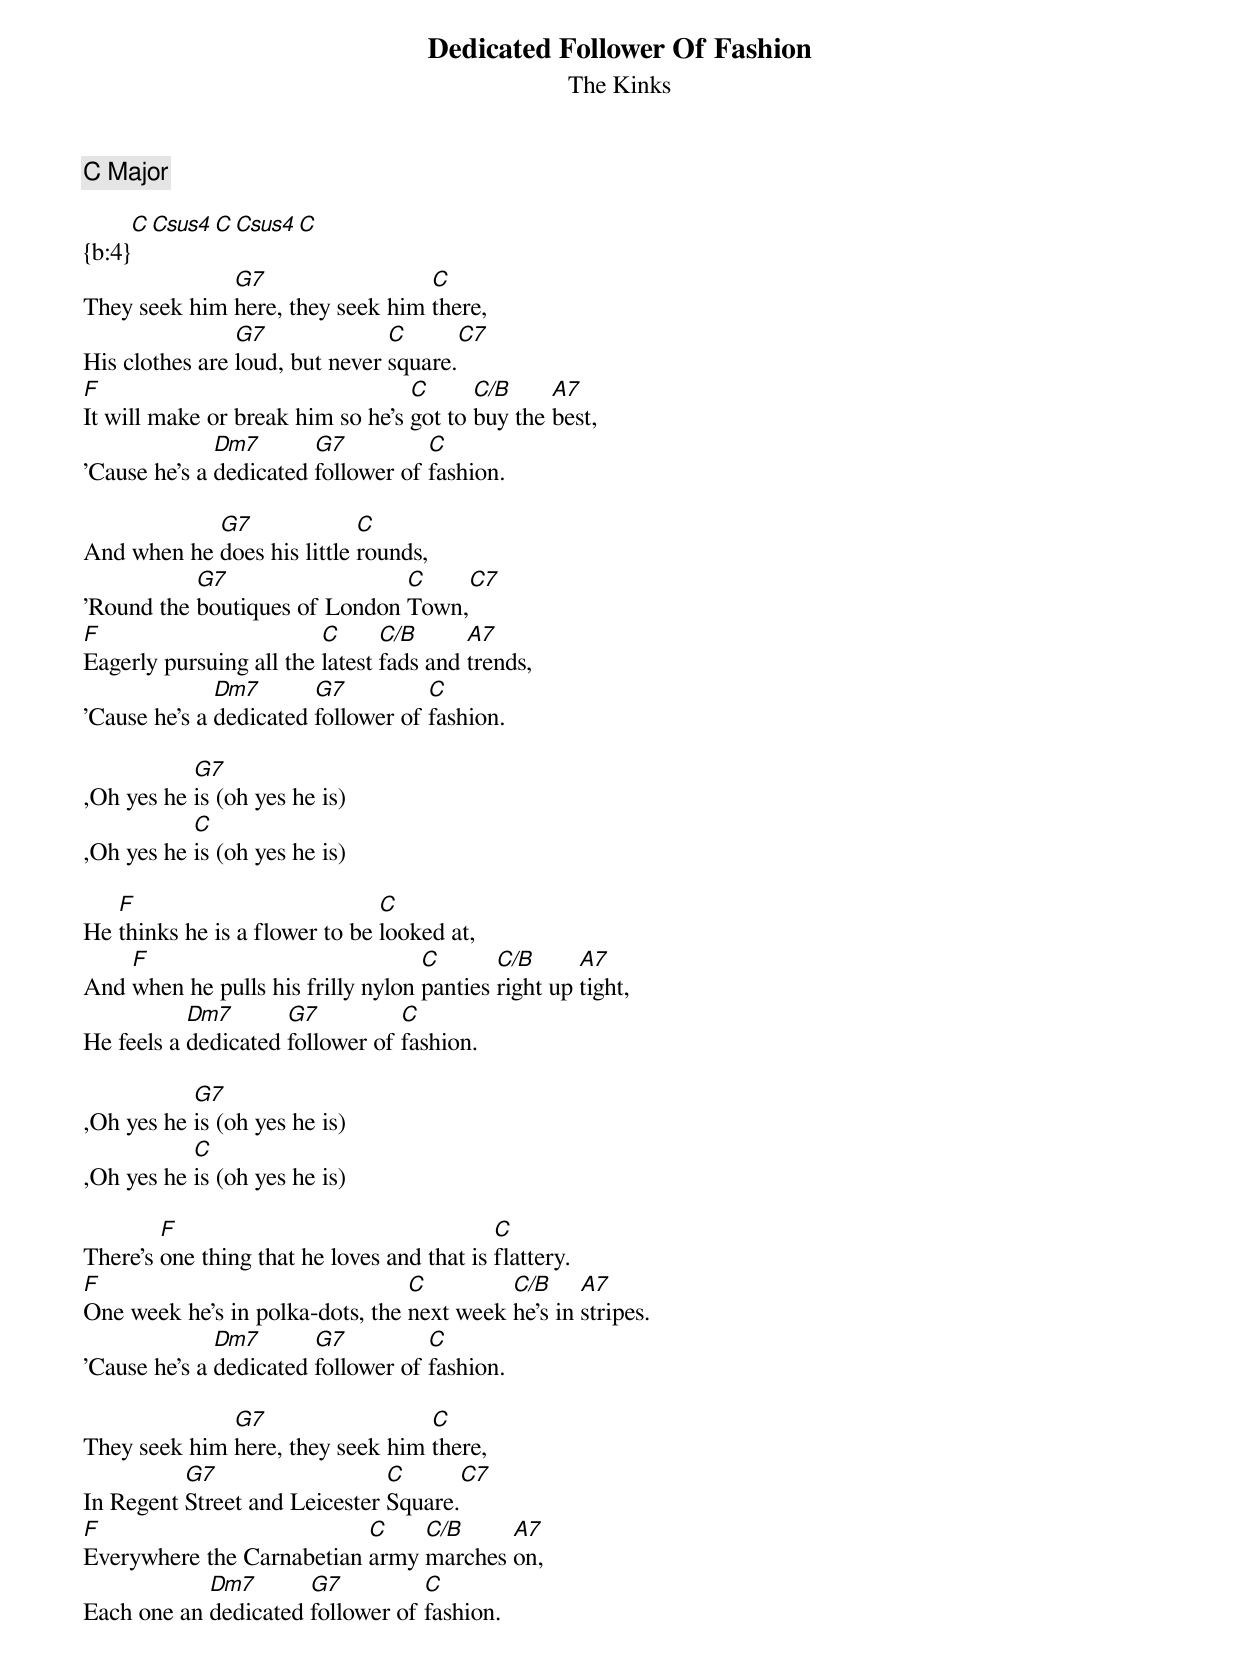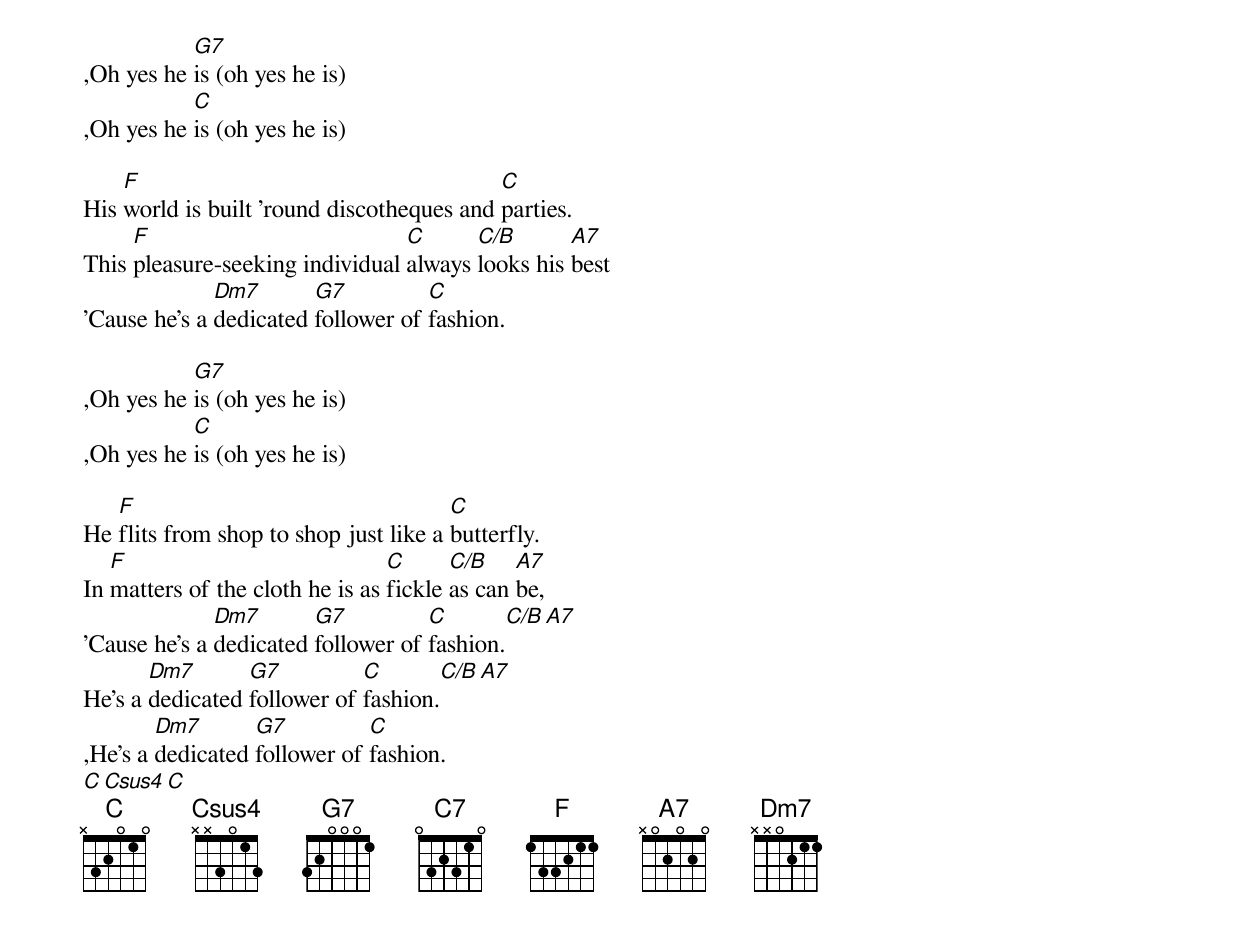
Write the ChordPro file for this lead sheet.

{t:Dedicated Follower Of Fashion}
{st:The Kinks}
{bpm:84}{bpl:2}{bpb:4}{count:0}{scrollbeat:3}
{c:C Major}
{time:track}
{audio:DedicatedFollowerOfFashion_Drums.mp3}

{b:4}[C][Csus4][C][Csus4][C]
They seek him [G7]here, they seek him [C]there,
His clothes are [G7]loud, but never [C]square.[C7]
[F]It will make or break him so he's [C]got to [C/B]buy the [A7]best,
'Cause he's a [Dm7]dedicated [G7]follower of [C]fashion.

And when he [G7]does his little [C]rounds,
'Round the [G7]boutiques of London [C]Town,[C7]
[F]Eagerly pursuing all the [C]latest [C/B]fads and [A7]trends,
'Cause he's a [Dm7]dedicated [G7]follower of [C]fashion.

,Oh yes he [G7]is (oh yes he is)
,Oh yes he [C]is (oh yes he is)

He [F]thinks he is a flower to be [C]looked at,
And [F]when he pulls his frilly nylon [C]panties [C/B]right up [A7]tight,
He feels a [Dm7]dedicated [G7]follower of [C]fashion.

,Oh yes he [G7]is (oh yes he is)
,Oh yes he [C]is (oh yes he is)

There's [F]one thing that he loves and that is [C]flattery.
[F]One week he's in polka-dots, the [C]next week [C/B]he’s in [A7]stripes.
'Cause he's a [Dm7]dedicated [G7]follower of [C]fashion.

They seek him [G7]here, they seek him [C]there,
In Regent [G7]Street and Leicester [C]Square.[C7]
[F]Everywhere the Carnabetian [C]army [C/B]marches [A7]on,
Each one an [Dm7]dedicated [G7]follower of [C]fashion.

,Oh yes he [G7]is (oh yes he is)
,Oh yes he [C]is (oh yes he is)

His [F]world is built 'round discotheques and [C]parties.
This [F]pleasure-seeking individual [C]always [C/B]looks his [A7]best
'Cause he's a [Dm7]dedicated [G7]follower of [C]fashion.

,Oh yes he [G7]is (oh yes he is)
,Oh yes he [C]is (oh yes he is)

He [F]flits from shop to shop just like a [C]butterfly.
In [F]matters of the cloth he is as [C]fickle [C/B]as can [A7]be,
'Cause he's a [Dm7]dedicated [G7]follower of [C]fashion.[C/B][A7]
He's a [Dm7]dedicated [G7]follower of [C]fashion.[C/B][A7]
,He's a [Dm7]dedicated [G7]follower of [C]fashion.
[C][Csus4][C]
